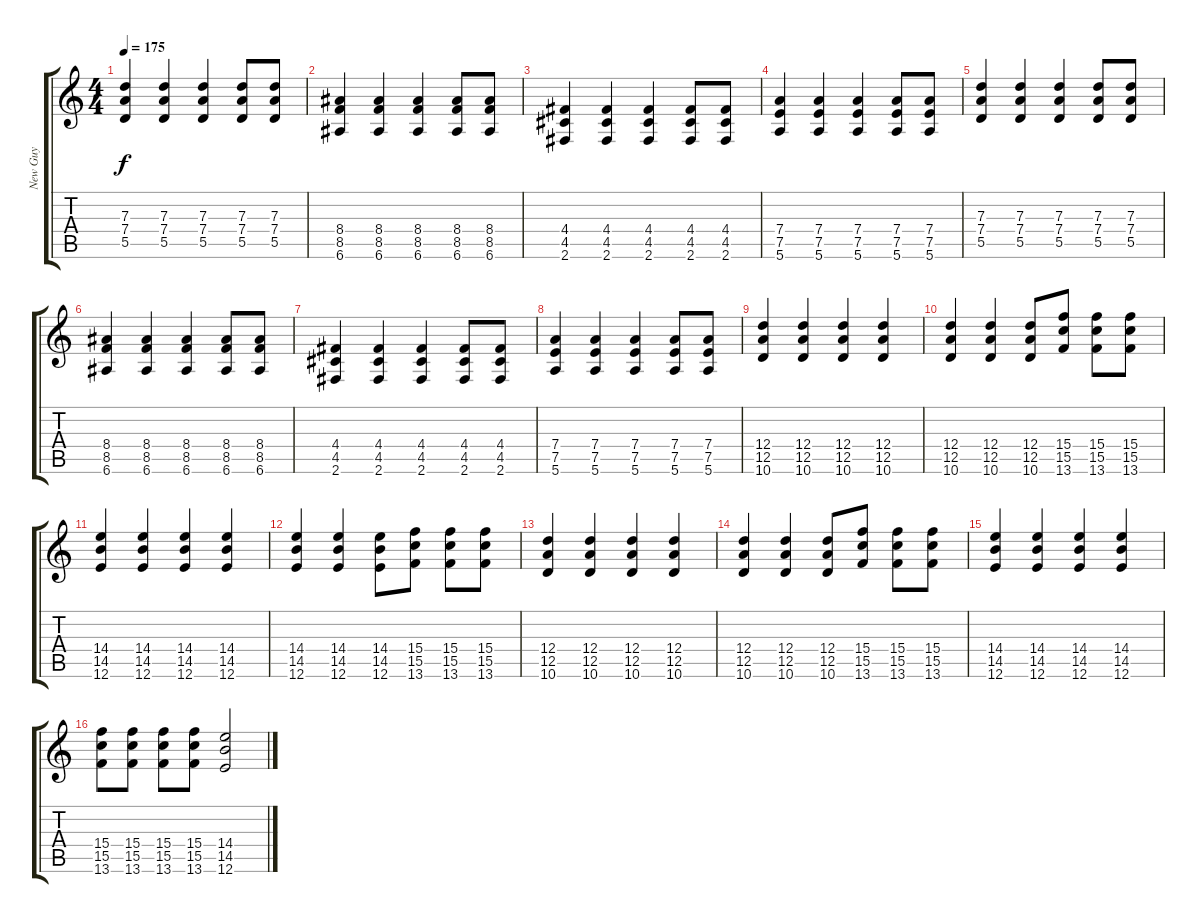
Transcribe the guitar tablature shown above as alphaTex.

\track ("New Guy" "New Guy") {instrument acousticguitarnylon}
\staff {score tabs}
\tuning (E4 B3 G3 D3 A2 E2) {hide}
\ts (4 4)
\tempo 175
\clef g2
\ks c
(7.3 7.4 5.5).4{dy f} (7.3 7.4 5.5).4 (7.3 7.4 5.5).4 (7.3 7.4 5.5).8 (7.3 7.4 5.5).8 |
(8.4 8.5 6.6).4 (8.4 8.5 6.6).4 (8.4 8.5 6.6).4 (8.4 8.5 6.6).8 (8.4 8.5 6.6).8 |
(4.4 4.5 2.6).4 (4.4 4.5 2.6).4 (4.4 4.5 2.6).4 (4.4 4.5 2.6).8 (4.4 4.5 2.6).8 |
(7.4 7.5 5.6).4 (7.4 7.5 5.6).4 (7.4 7.5 5.6).4 (7.4 7.5 5.6).8 (7.4 7.5 5.6).8 |
(7.3 7.4 5.5).4 (7.3 7.4 5.5).4 (7.3 7.4 5.5).4 (7.3 7.4 5.5).8 (7.3 7.4 5.5).8 |
(8.4 8.5 6.6).4 (8.4 8.5 6.6).4 (8.4 8.5 6.6).4 (8.4 8.5 6.6).8 (8.4 8.5 6.6).8 |
(4.4 4.5 2.6).4 (4.4 4.5 2.6).4 (4.4 4.5 2.6).4 (4.4 4.5 2.6).8 (4.4 4.5 2.6).8 |
(7.4 7.5 5.6).4 (7.4 7.5 5.6).4 (7.4 7.5 5.6).4 (7.4 7.5 5.6).8 (7.4 7.5 5.6).8 |
(12.4 12.5 10.6).4 (12.4 12.5 10.6).4 (12.4 12.5 10.6).4 (12.4 12.5 10.6).4 |
(12.4 12.5 10.6).4 (12.4 12.5 10.6).4 (12.4 12.5 10.6).8 (15.4 15.5 13.6).8 (15.4 15.5 13.6).8 (15.4 15.5 13.6).8 |
(14.4 14.5 12.6).4 (14.4 14.5 12.6).4 (14.4 14.5 12.6).4 (14.4 14.5 12.6).4 |
(14.4 14.5 12.6).4 (14.4 14.5 12.6).4 (14.4 14.5 12.6).8 (15.4 15.5 13.6).8 (15.4 15.5 13.6).8 (15.4 15.5 13.6).8 |
(12.4 12.5 10.6).4 (12.4 12.5 10.6).4 (12.4 12.5 10.6).4 (12.4 12.5 10.6).4 |
(12.4 12.5 10.6).4 (12.4 12.5 10.6).4 (12.4 12.5 10.6).8 (15.4 15.5 13.6).8 (15.4 15.5 13.6).8 (15.4 15.5 13.6).8 |
(14.4 14.5 12.6).4 (14.4 14.5 12.6).4 (14.4 14.5 12.6).4 (14.4 14.5 12.6).4 |
(15.4 15.5 13.6).8 (15.4 15.5 13.6).8 (15.4 15.5 13.6).8 (15.4 15.5 13.6).8 (14.4 14.5 12.6).2
